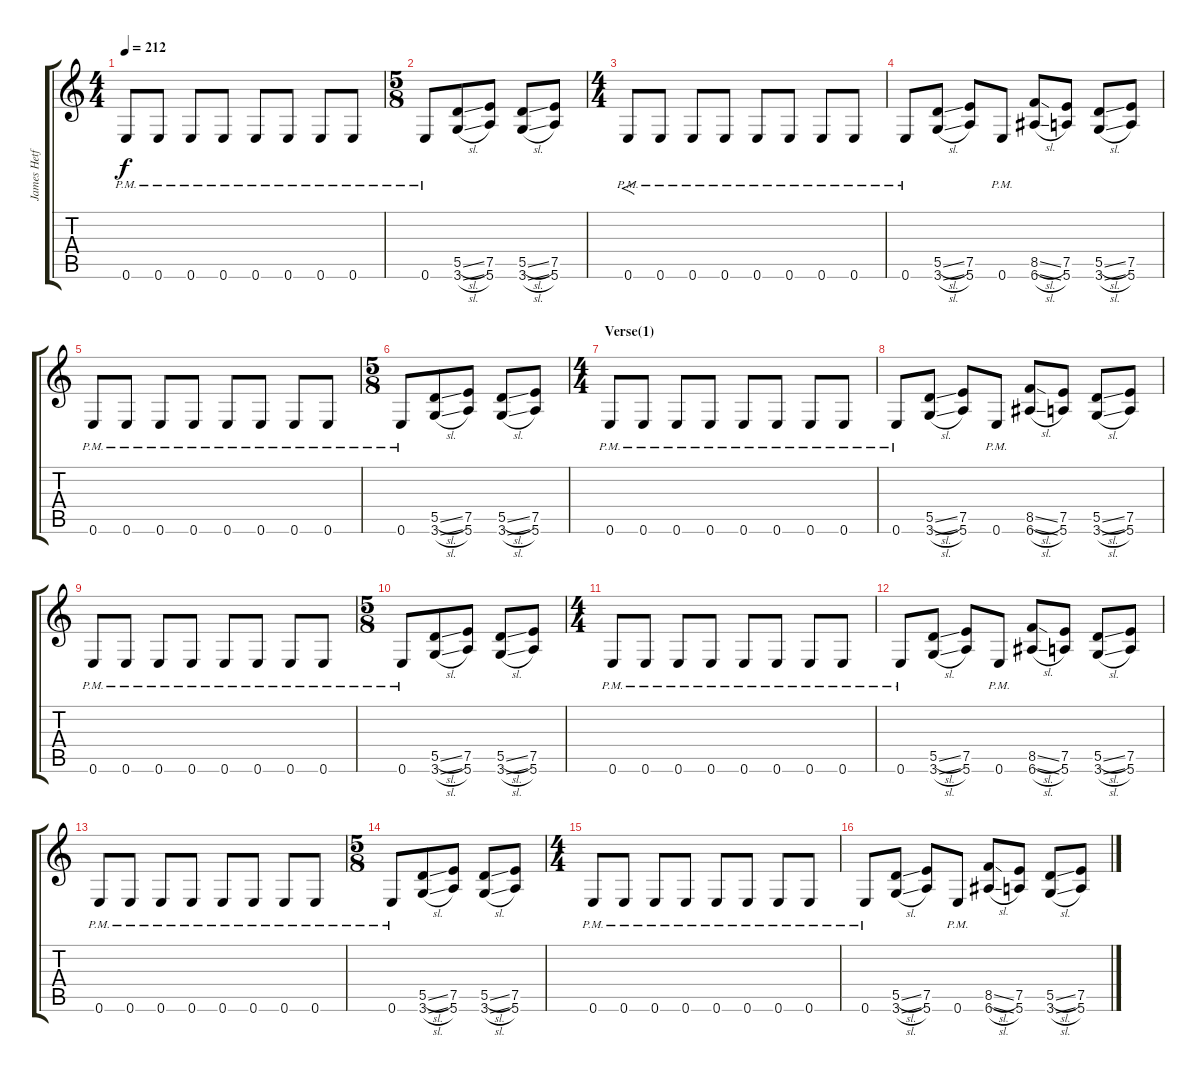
\track ("James Hetfield (Rhytm Guitar)" "James Hetf") {instrument distortionguitar}
\staff {score tabs}
\tuning (E4 B3 G3 D3 A2 E2) {hide}
\ts (4 4)
\tempo 212
\clef g2
\ks c
0.6{pm}.8{dy f} 0.6{pm}.8 0.6{pm}.8 0.6{pm}.8 0.6{pm}.8 0.6{pm}.8 0.6{pm}.8 0.6{pm}.8 |
\ts (5 8)
0.6{pm}.8 (5.5{sl} 3.6{sl}).8 (7.5 5.6).8 (5.5{sl} 3.6{sl}).8 (7.5 5.6).8 |
\ts (4 4)
0.6{pm}.8{f} 0.6{pm}.8 0.6{pm}.8 0.6{pm}.8 0.6{pm}.8 0.6{pm}.8 0.6{pm}.8 0.6{pm}.8 |
0.6{pm}.8 (5.5{sl} 3.6{sl}).8 (7.5 5.6).8 0.6{pm}.8 (8.5{sl} 6.6{sl}).8 (7.5 5.6).8 (5.5{sl} 3.6{sl}).8 (7.5 5.6).8 |
0.6{pm}.8 0.6{pm}.8 0.6{pm}.8 0.6{pm}.8 0.6{pm}.8 0.6{pm}.8 0.6{pm}.8 0.6{pm}.8 |
\ts (5 8)
0.6{pm}.8 (5.5{sl} 3.6{sl}).8 (7.5 5.6).8 (5.5{sl} 3.6{sl}).8 (7.5 5.6).8 |
\ts (4 4)
\section ("" "Verse(1)")
0.6{pm}.8 0.6{pm}.8 0.6{pm}.8 0.6{pm}.8 0.6{pm}.8 0.6{pm}.8 0.6{pm}.8 0.6{pm}.8 |
0.6{pm}.8 (5.5{sl} 3.6{sl}).8 (7.5 5.6).8 0.6{pm}.8 (8.5{sl} 6.6{sl}).8 (7.5 5.6).8 (5.5{sl} 3.6{sl}).8 (7.5 5.6).8 |
0.6{pm}.8 0.6{pm}.8 0.6{pm}.8 0.6{pm}.8 0.6{pm}.8 0.6{pm}.8 0.6{pm}.8 0.6{pm}.8 |
\ts (5 8)
0.6{pm}.8 (5.5{sl} 3.6{sl}).8 (7.5 5.6).8 (5.5{sl} 3.6{sl}).8 (7.5 5.6).8 |
\ts (4 4)
0.6{pm}.8 0.6{pm}.8 0.6{pm}.8 0.6{pm}.8 0.6{pm}.8 0.6{pm}.8 0.6{pm}.8 0.6{pm}.8 |
0.6{pm}.8 (5.5{sl} 3.6{sl}).8 (7.5 5.6).8 0.6{pm}.8 (8.5{sl} 6.6{sl}).8 (7.5 5.6).8 (5.5{sl} 3.6{sl}).8 (7.5 5.6).8 |
0.6{pm}.8 0.6{pm}.8 0.6{pm}.8 0.6{pm}.8 0.6{pm}.8 0.6{pm}.8 0.6{pm}.8 0.6{pm}.8 |
\ts (5 8)
0.6{pm}.8 (5.5{sl} 3.6{sl}).8 (7.5 5.6).8 (5.5{sl} 3.6{sl}).8 (7.5 5.6).8 |
\ts (4 4)
0.6{pm}.8 0.6{pm}.8 0.6{pm}.8 0.6{pm}.8 0.6{pm}.8 0.6{pm}.8 0.6{pm}.8 0.6{pm}.8 |
0.6{pm}.8 (5.5{sl} 3.6{sl}).8 (7.5 5.6).8 0.6{pm}.8 (8.5{sl} 6.6{sl}).8 (7.5 5.6).8 (5.5{sl} 3.6{sl}).8 (7.5 5.6).8
